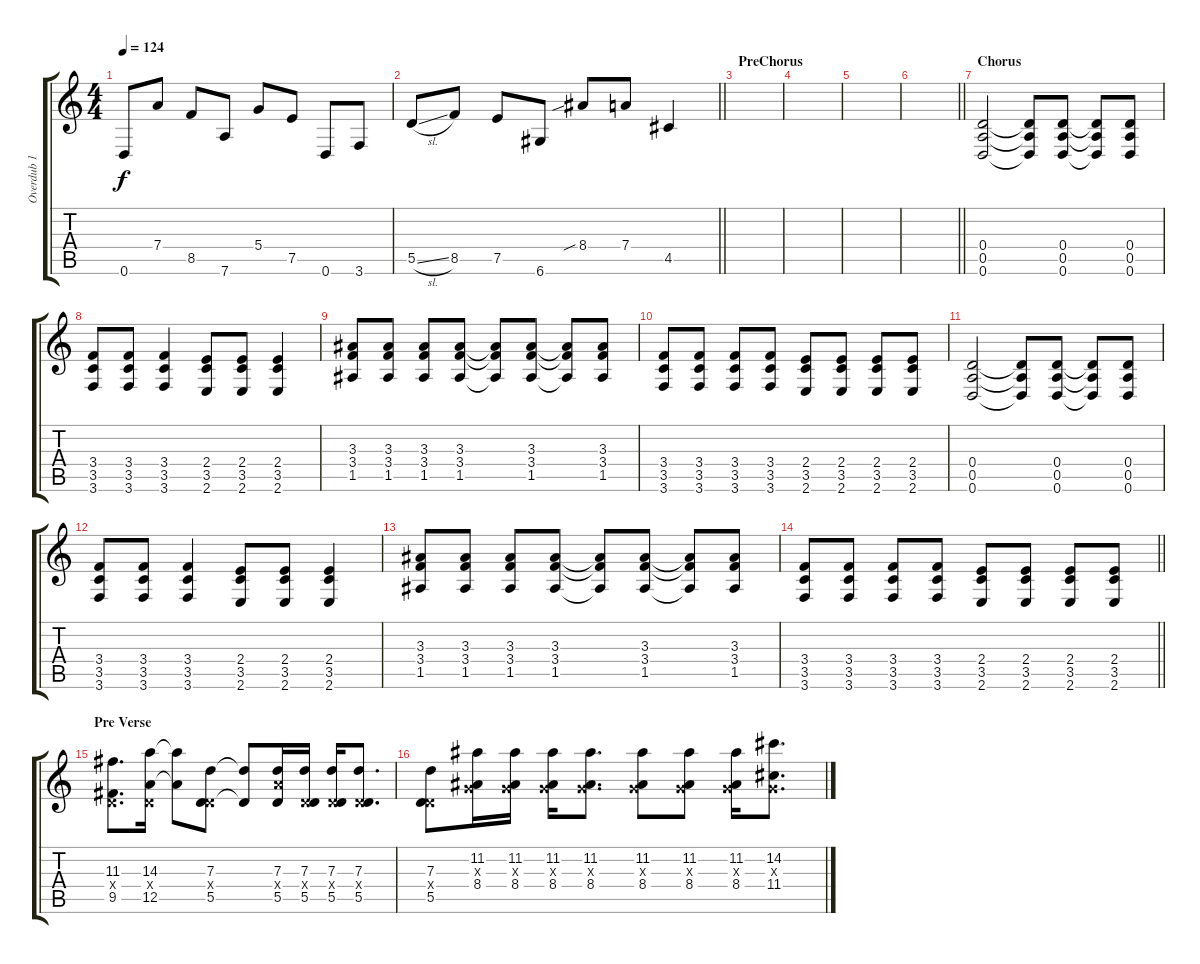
\track ("Overdub 1" "Overdub 1") {instrument distortionguitar}
\staff {score tabs}
\tuning (E4 B3 G3 D3 A2 D2) {hide}
\ts (4 4)
\tempo 124
\clef g2
\ks c
0.6.8{dy f} 7.4.8 8.5.8 7.6.8 5.4.8 7.5.8 0.6.8 3.6.8 |
\barLineRight lightlight
5.5{sl}.8 8.5.8 7.5.8 6.6.8 8.4{sib}.8 7.4.8 4.5.4 |
\section ("" "PreChorus")
|
|
|
\barLineRight lightlight
|
\section ("" "Chorus")
(0.4 0.5 0.6).2 (0.4{t} 0.5{t} 0.6{t}).8 (0.4 0.5 0.6).8 (0.4{t} 0.5{t} 0.6{t}).8 (0.4 0.5 0.6).8 |
(3.4 3.5 3.6).8 (3.4 3.5 3.6).8 (3.4 3.5 3.6).4 (2.4 3.5 2.6).8 (2.4 3.5 2.6).8 (2.4 3.5 2.6).4 |
(3.3 3.4 1.5).8 (3.3 3.4 1.5).8 (3.3 3.4 1.5).8 (3.3 3.4 1.5).8 (3.3{t} 3.4{t} 1.5{t}).8 (3.3 3.4 1.5).8 (3.3{t} 3.4{t} 1.5{t}).8 (3.3 3.4 1.5).8 |
(3.4 3.5 3.6).8 (3.4 3.5 3.6).8 (3.4 3.5 3.6).8 (3.4 3.5 3.6).8 (2.4 3.5 2.6).8 (2.4 3.5 2.6).8 (2.4 3.5 2.6).8 (2.4 3.5 2.6).8 |
(0.4 0.5 0.6).2 (0.4{t} 0.5{t} 0.6{t}).8 (0.4 0.5 0.6).8 (0.4{t} 0.5{t} 0.6{t}).8 (0.4 0.5 0.6).8 |
(3.4 3.5 3.6).8 (3.4 3.5 3.6).8 (3.4 3.5 3.6).4 (2.4 3.5 2.6).8 (2.4 3.5 2.6).8 (2.4 3.5 2.6).4 |
(3.3 3.4 1.5).8 (3.3 3.4 1.5).8 (3.3 3.4 1.5).8 (3.3 3.4 1.5).8 (3.3{t} 3.4{t} 1.5{t}).8 (3.3 3.4 1.5).8 (3.3{t} 3.4{t} 1.5{t}).8 (3.3 3.4 1.5).8 |
\barLineRight lightlight
(3.4 3.5 3.6).8 (3.4 3.5 3.6).8 (3.4 3.5 3.6).8 (3.4 3.5 3.6).8 (2.4 3.5 2.6).8 (2.4 3.5 2.6).8 (2.4 3.5 2.6).8 (2.4 3.5 2.6).8 |
\section ("" "Pre Verse")
(11.3 0.4{x} 9.5).8{d} (14.3 0.4{x} 12.5).16 (14.3{t} 12.5{t}).8 (7.3 0.4{x} 5.5).8 (7.3{t} 5.5{t}).8 (7.3 7.4{x} 5.5).16 (7.3 0.4{x} 5.5).16 (7.3 0.4{x} 5.5).16 (7.3 0.4{x} 5.5).8{d} |
(7.3 0.4{x} 5.5).8 (11.2 0.3{x} 8.4).16 (11.2 0.3{x} 8.4).16 (11.2 0.3{x} 8.4).16 (11.2 0.3{x} 8.4).8{d} (11.2 0.3{x} 8.4).8 (11.2 0.3{x} 8.4).8 (11.2 0.3{x} 8.4).16 (14.2 0.3{x} 11.4).8{d}
